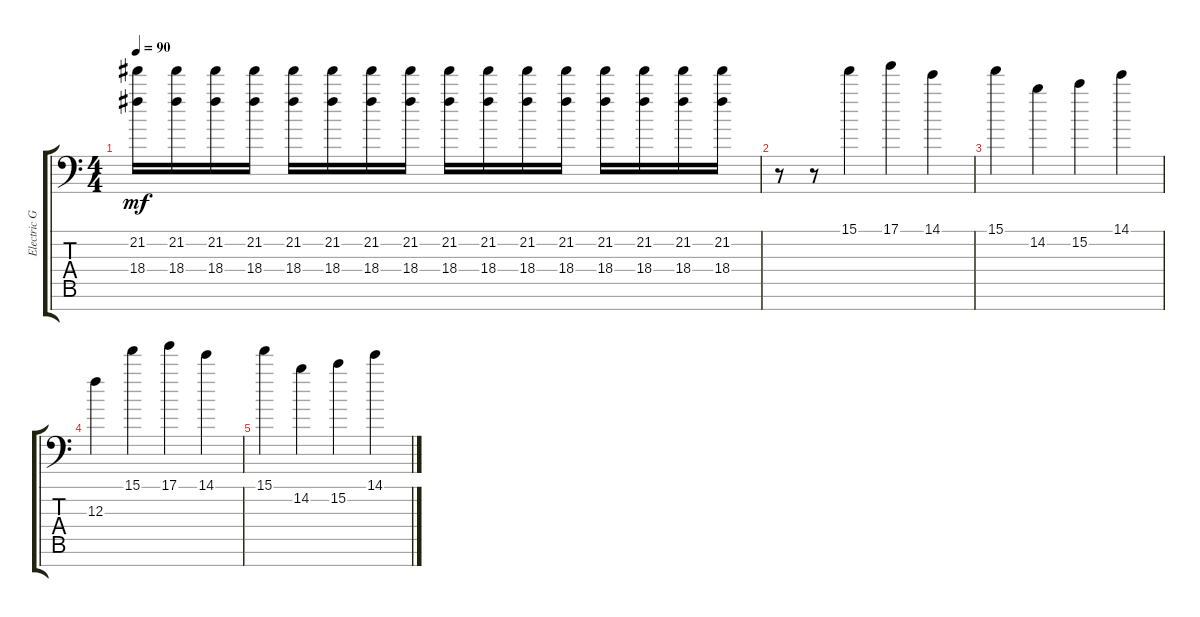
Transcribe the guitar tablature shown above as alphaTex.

\track ("Electric Guitar" "Electric G") {instrument distortionguitar}
\staff {score tabs}
\tuning (D4 A3 F3 C3 G2 D2 A1) {hide}
\ts (4 4)
\tempo 90
\clef f4
\ks c
(21.2 18.4).16{dy mf} (21.2 18.4).16 (21.2 18.4).16 (21.2 18.4).16 (21.2 18.4).16 (21.2 18.4).16 (21.2 18.4).16 (21.2 18.4).16 (21.2 18.4).16 (21.2 18.4).16 (21.2 18.4).16 (21.2 18.4).16 (21.2 18.4).16 (21.2 18.4).16 (21.2 18.4).16 (21.2 18.4).16 |
r.8 r.8 15.1.4 17.1.4 14.1.4 |
15.1.4 14.2.4 15.2.4 14.1.4 |
12.3.4 15.1.4 17.1.4 14.1.4 |
15.1.4 14.2.4 15.2.4 14.1.4
